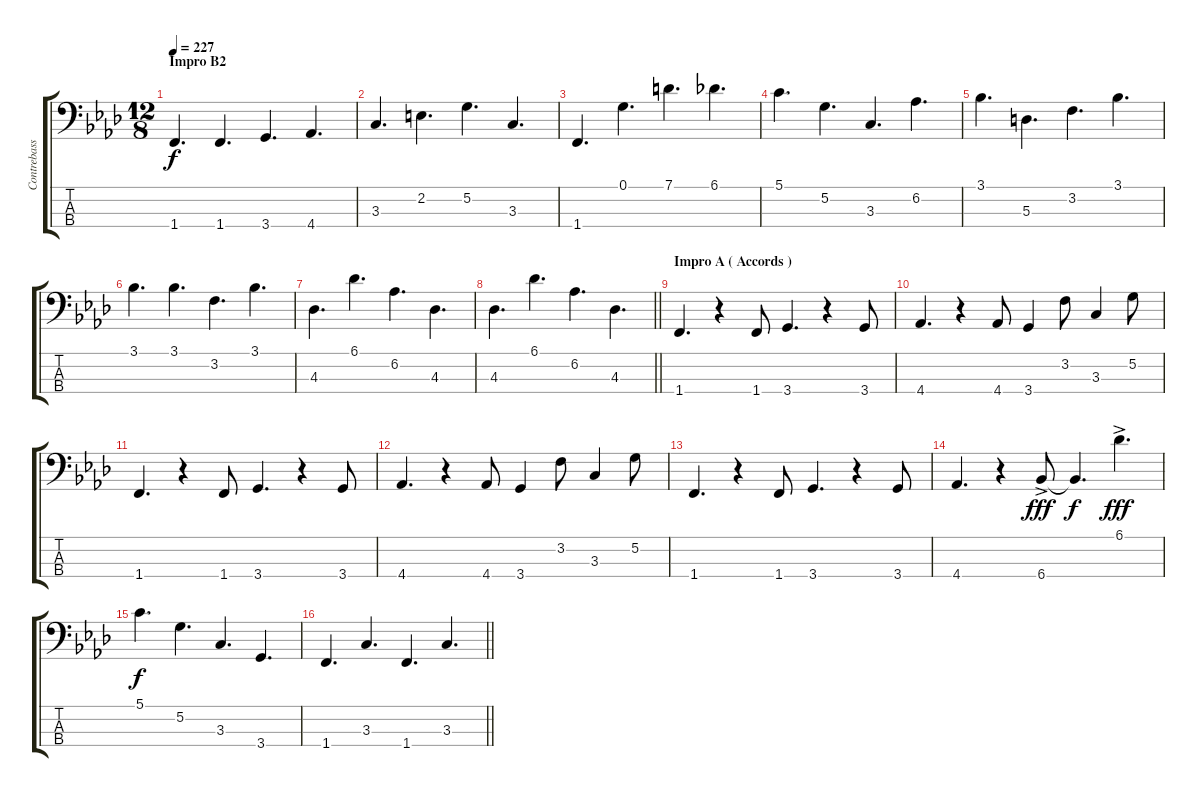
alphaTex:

\track ("Contrebasse" "Contrebass") {instrument acousticbass}
\staff {score tabs}
\tuning (G2 D2 A1 E1) {hide}
\ts (12 8)
\section ("" "Impro B2")
\tempo 227
\clef f4
\ks fminor
1.4.4{d dy f volume 12 balance 12 instrument acousticbass} 1.4.4{d} 3.4.4{d} 4.4.4{d} |
3.3.4{d} 2.2.4{d} 5.2.4{d} 3.3.4{d} |
1.4.4{d} 0.1.4{d} 7.1.4{d} 6.1.4{d} |
5.1.4{d} 5.2.4{d} 3.3.4{d} 6.2.4{d} |
3.1.4{d} 5.3.4{d} 3.2.4{d} 3.1.4{d} |
3.1.4{d} 3.1.4{d} 3.2.4{d} 3.1.4{d} |
4.3.4{d} 6.1.4{d} 6.2.4{d} 4.3.4{d} |
\barLineRight lightlight
4.3.4{d} 6.1.4{d} 6.2.4{d} 4.3.4{d} |
\section ("" "Impro A ( Accords )")
1.4.4{d volume 12 balance 12 instrument acousticbass} r.4 1.4.8 3.4.4{d} r.4 3.4.8 |
4.4.4{d} r.4 4.4.8 3.4.4 3.2.8 3.3.4 5.2.8 |
1.4.4{d} r.4 1.4.8 3.4.4{d} r.4 3.4.8 |
4.4.4{d} r.4 4.4.8 3.4.4 3.2.8 3.3.4 5.2.8 |
1.4.4{d} r.4 1.4.8 3.4.4{d} r.4 3.4.8 |
4.4.4{d} r.4 6.4{ac}.8{dy fff} 6.4{t}.4{d dy f} 6.1{ac}.4{d dy fff} |
5.1.4{d dy f} 5.2.4{d} 3.3.4{d} 3.4.4{d} |
\barLineRight lightlight
1.4.4{d} 3.3.4{d} 1.4.4{d} 3.3.4{d}
